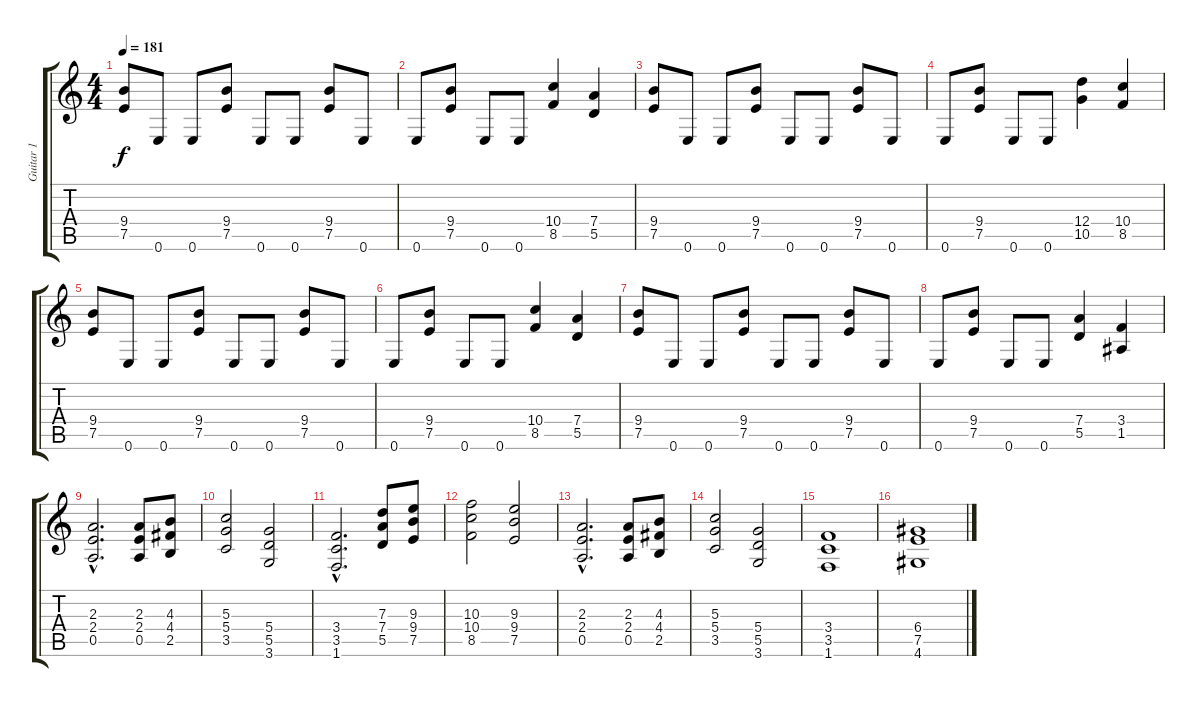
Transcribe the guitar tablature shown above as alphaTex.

\track ("Guitar 1" "Guitar 1") {instrument distortionguitar}
\staff {score tabs}
\tuning (E4 B3 G3 D3 A2 E2) {hide}
\ts (4 4)
\tempo 181
\clef g2
\ks c
(9.4 7.5).8{dy f} 0.6.8 0.6.8 (9.4 7.5).8 0.6.8 0.6.8 (9.4 7.5).8 0.6.8 |
0.6.8 (9.4 7.5).8 0.6.8 0.6.8 (10.4 8.5).4 (7.4 5.5).4 |
(9.4 7.5).8 0.6.8 0.6.8 (9.4 7.5).8 0.6.8 0.6.8 (9.4 7.5).8 0.6.8 |
0.6.8 (9.4 7.5).8 0.6.8 0.6.8 (12.4 10.5).4 (10.4 8.5).4 |
(9.4 7.5).8 0.6.8 0.6.8 (9.4 7.5).8 0.6.8 0.6.8 (9.4 7.5).8 0.6.8 |
0.6.8 (9.4 7.5).8 0.6.8 0.6.8 (10.4 8.5).4 (7.4 5.5).4 |
(9.4 7.5).8 0.6.8 0.6.8 (9.4 7.5).8 0.6.8 0.6.8 (9.4 7.5).8 0.6.8 |
0.6.8 (9.4 7.5).8 0.6.8 0.6.8 (7.4 5.5).4 (3.4 1.5).4 |
(2.3{hac} 2.4{hac} 0.5{hac}).2{d} (2.3 2.4 0.5).8 (4.3 4.4 2.5).8 |
(5.3 5.4 3.5).2 (5.4 5.5 3.6).2 |
(3.4{hac} 3.5{hac} 1.6{hac}).2{d} (7.3 7.4 5.5).8 (9.3 9.4 7.5).8 |
(10.3 10.4 8.5).2 (9.3 9.4 7.5).2 |
(2.3{hac} 2.4{hac} 0.5{hac}).2{d} (2.3 2.4 0.5).8 (4.3 4.4 2.5).8 |
(5.3 5.4 3.5).2 (5.4 5.5 3.6).2 |
(3.4 3.5 1.6).1 |
(6.4 7.5 4.6).1
